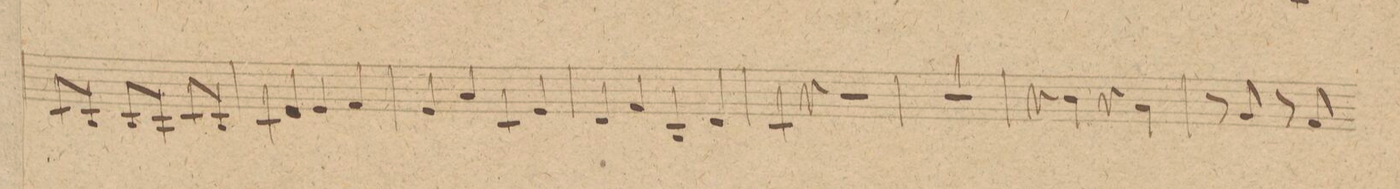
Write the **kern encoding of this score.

**kern	**dynam
*I"Violino IIdo	*
*clefG2	*
*k[f#c#g#]	*
*met(c|)	*
*M2/2	*
8c#/L	.
8B/J	.
8B/L	.
8A/J	.
8c#/L	.
8B/J	.
=38	=38
4c#/	.
4d/	.
4e/	.
4f#/	.
=39	=39
4e/	.
4a/	.
4c#/	.
4e/	.
=40	=40
4d/	.
4f#/	.
4B/	.
4d/	.
=41	=41
4c#/	.
4r	.
2r	.
=42	=42
1r	.
=43	=43
4r	.
4b\	.
4r	.
4a\	.
=44	=44
8r	.
8g#/	.
8r	.
8f#/	.
*-	*-
